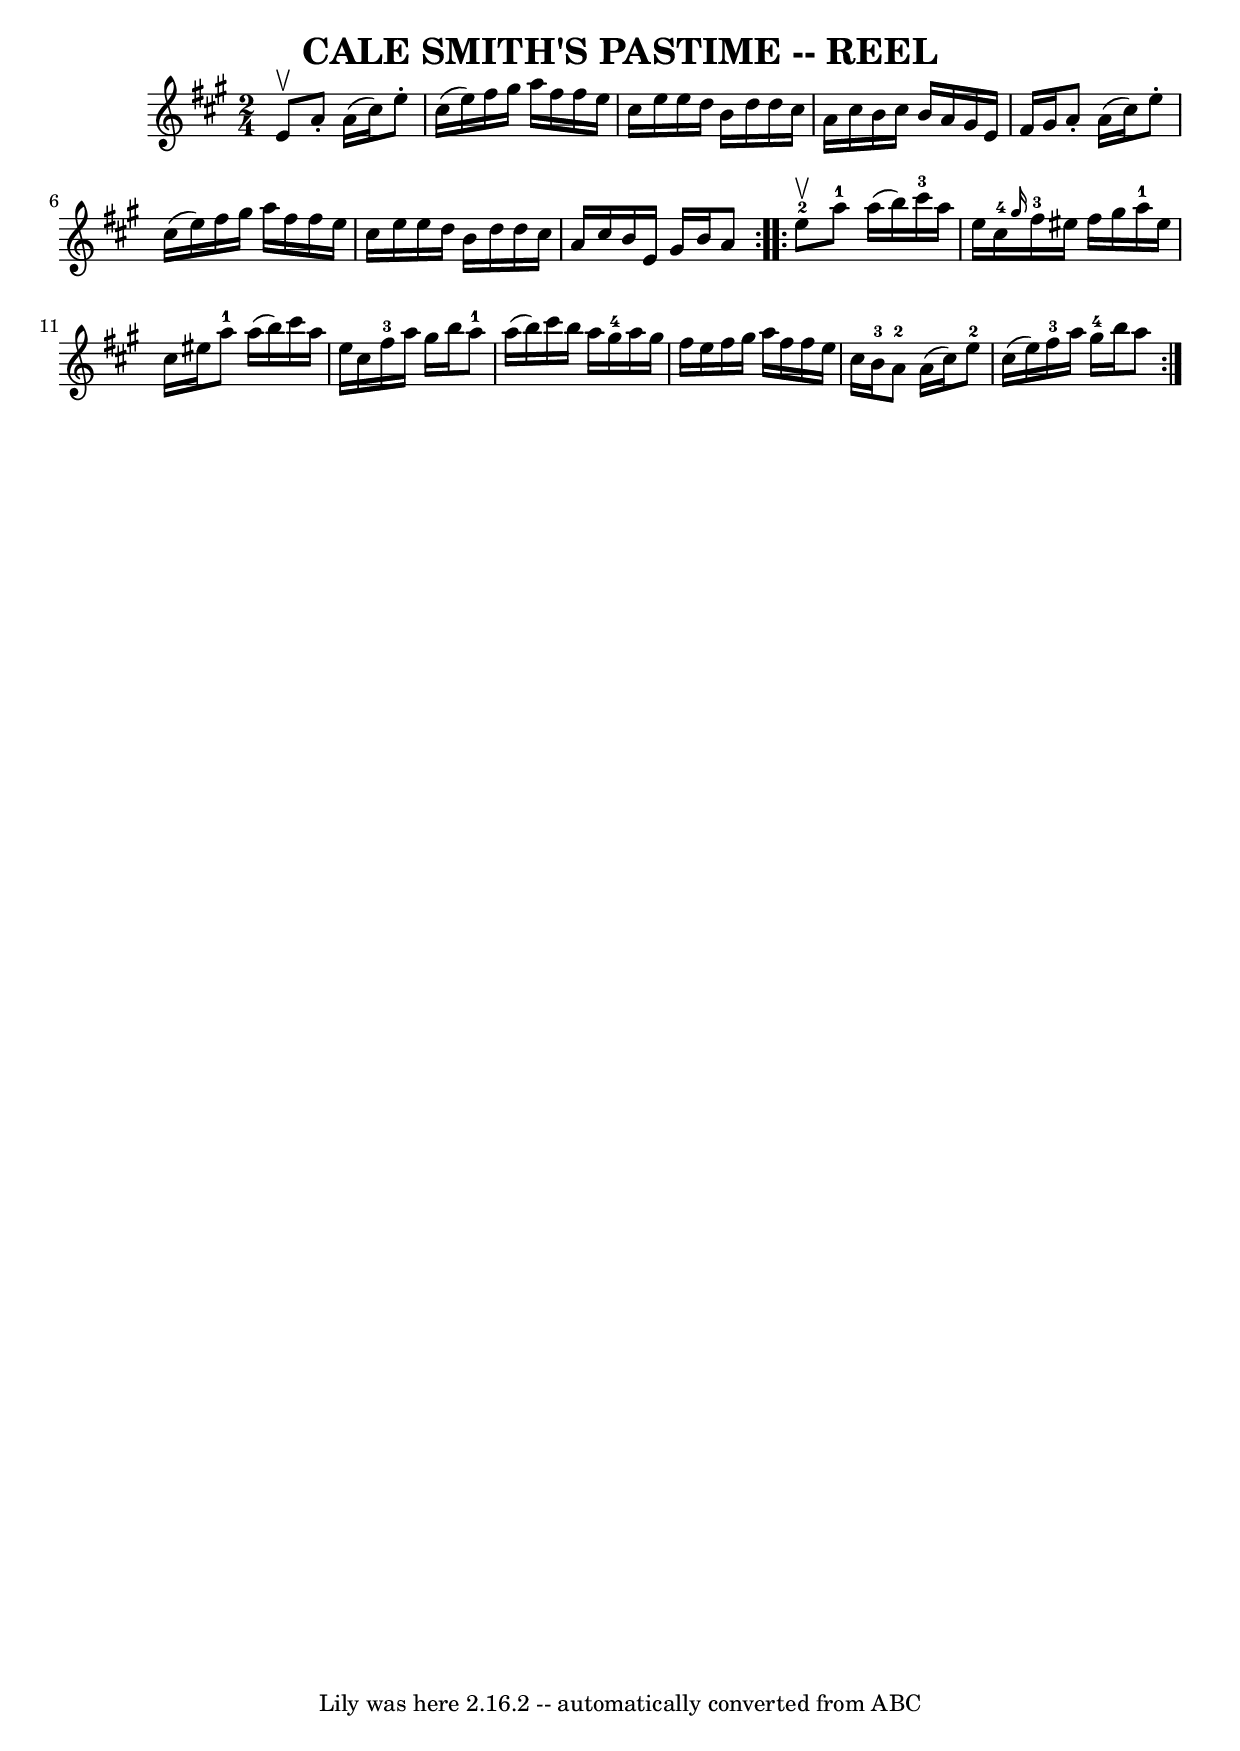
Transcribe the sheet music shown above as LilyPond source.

\version "2.16.2"
\include "Mammoth.ily"
\header {
  %% book = "Ryan's Mammoth Collection of Fiddle Tunes"
 crossRefNumber = "1"
 footnotes = ""
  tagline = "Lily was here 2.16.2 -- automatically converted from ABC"
  title = "CALE SMITH'S PASTIME -- REEL"

}
voicedefault =  {



  \repeat volta 2 {

    \time 2/4 
    \key a \major e'8^\upbow        |
 a'8-. a'16 ( cs''16) e''8-. cs''16 (e''16)    |
 fs''16 gs''16 a''16 fs''16 fs''16 e''16 cs''16 e''16     |
 e''16 d''16 b'16 d''16 d''16 cs''16 a'16 cs''16     |
 b'16 cs''16 b'16 a'16 gs'16 e'16 fs'16 gs'16     |  |
 a'8-. a'16 (cs''16) e''8-. cs''16 ( e''16)    |
 fs''16 gs''16 a''16 fs''16 fs''16 e''16 cs''16 e''16     |
 e''16 d''16 b'16 d''16 d''16 cs''16 a'16 cs''16     |
 b'16 e'16 gs'16    
 b'16 a'8    
  }     
  \repeat volta 2 { e''8-2^\upbow        |
 a''8-1 a''16 (b''16) cs'''16-3 a''16 e''16 cs''16-4    |
    \grace { gs''16  
	   } fs''16-3 es''16 fs''16 gs''16 a''16-1 es''16 cs''16 es''16         |
 a''8-1 a''16 (b''16) cs'''16 a''16 e''16 cs''16      |
 fs''16-3 a''16 gs''16 b''16 a''8-1 a''16 ( b''16)   |  |
 cs'''16 b''16 a''16 gs''16-4 a''16 gs''16 fs''16 e''16     |
 fs''16 gs''16 a''16 fs''16 fs''16 e''16 cs''16 b'16-3        |
 a'8-2 a'16 (cs''16) e''8-2 cs''16 (e''16)     |
 fs''16-3 a''16 gs''16-4 b''16 a''8    
  }   

}

\score{
  <<

    \context Staff="default"
    {
      \voicedefault 
      
    }

  >>
  \layout {
    
  }
  \midi {
  }

}
